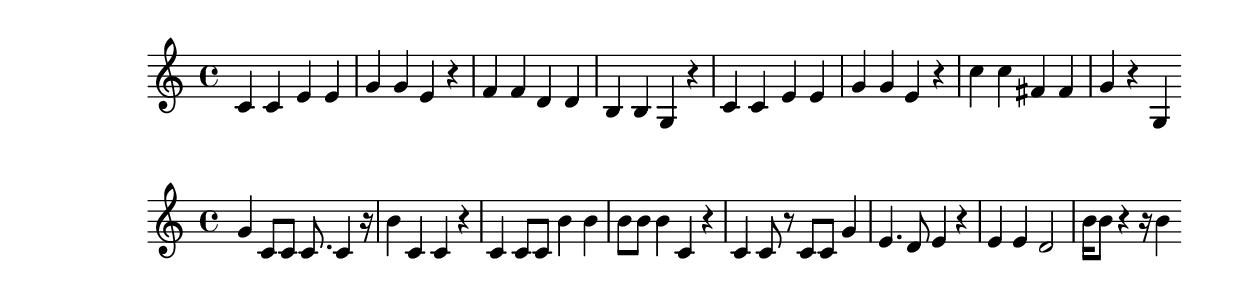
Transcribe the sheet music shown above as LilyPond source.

\new Staff  = xawwcecbycaezdc { \time 4/4
      c' 4  
      c' 4  
      e' 4  
      e' 4  
      g' 4  
      g' 4  
      e' 4  
      r 4  
      f' 4  
      f' 4  
      d' 4  
      d' 4  
      b 4  
      b 4  
      g 4  
      r 4  
      c' 4  
      c' 4  
      e' 4  
      e' 4  
      g' 4  
      g' 4  
      e' 4  
      r 4  
      c'' 4  
      c'' 4  
      fis' 4  
      fis' 4  
      g' 4  
      r 4  
      g 4  
       } 
     
 
\new Staff  = xawwcecbycbwzzc { \time 4/4
      g' 4  
      c' 8  
      c' 8  
      c' 8.  
      c' 4  
      r 16  
      b' 4  
      c' 4  
      c' 4  
      r 4  
      c' 4  
      c' 8  
      c' 8  
      b' 4  
      b' 4  
      b' 8  
      b' 8  
      b' 4  
      c' 4  
      r 4  
      c' 4  
      c' 8  
      r 8  
      c' 8  
      c' 8  
      g' 4  
      e' 4.  
      d' 8  
      e' 4  
      r 4  
      e' 4  
      e' 4  
      d' 2  
      b' 16  
      b' 8  
      r 4  
      r 16  
      b' 4  
       } 
     
 
